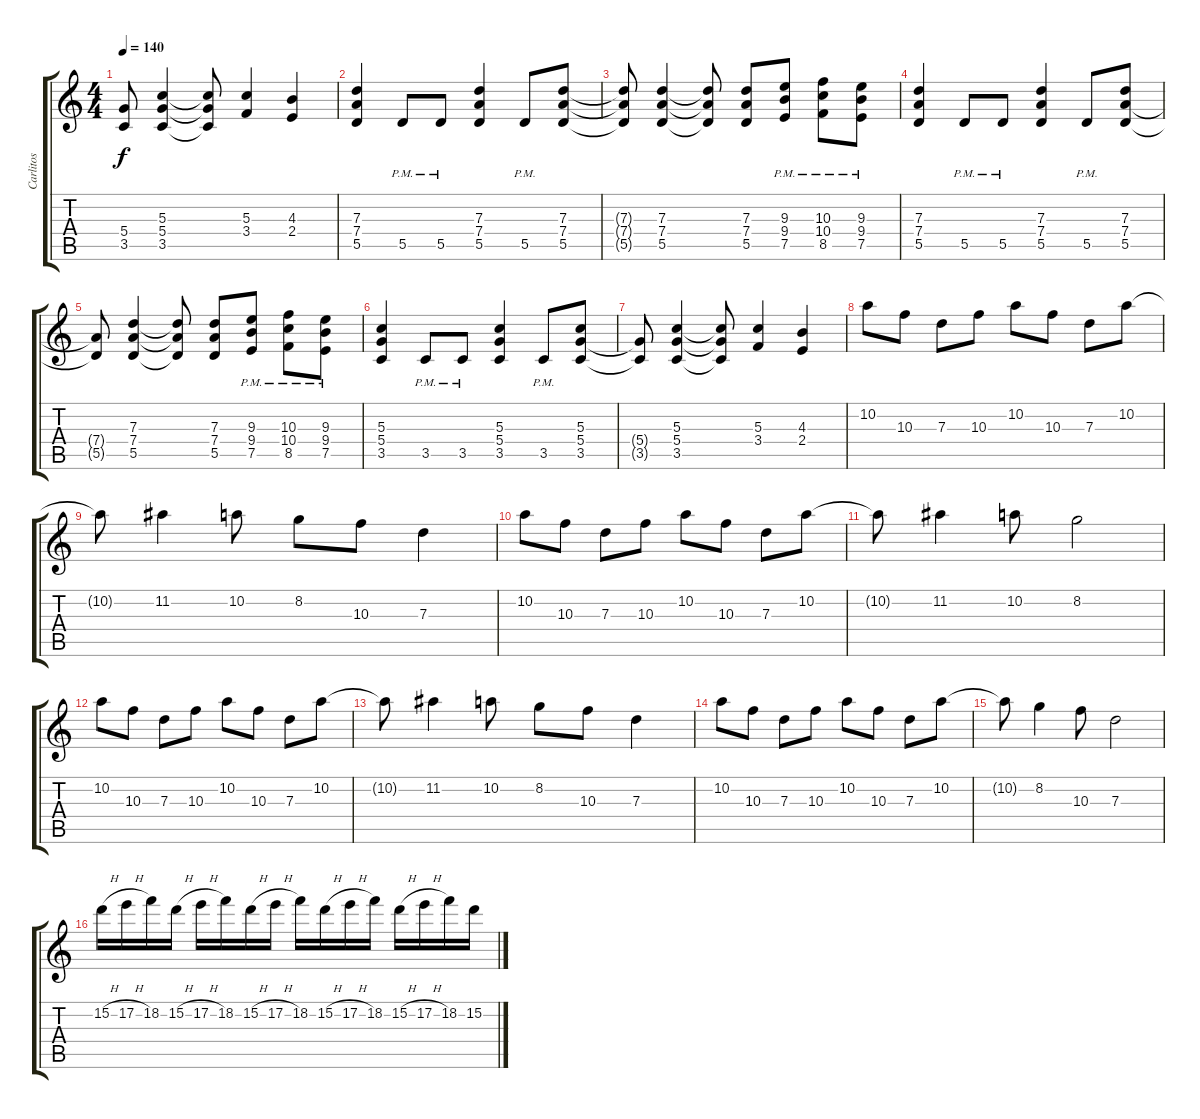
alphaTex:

\track ("Carlitos" "Carlitos") {instrument overdrivenguitar}
\staff {score tabs}
\tuning (E4 B3 G3 D3 A2 E2) {hide}
\ts (4 4)
\tempo 140
\clef g2
\ks c
(5.4{t} 3.5{t}).8{dy f} (5.3 5.4 3.5).4 (5.3{t} 5.4{t} 3.5{t}).8 (5.3 3.4).4 (4.3 2.4).4 |
(7.3 7.4 5.5).4 5.5{pm}.8 5.5{pm}.8 (7.3 7.4 5.5).4 5.5{pm}.8 (7.3 7.4 5.5).8 |
(7.3{t} 7.4{t} 5.5{t}).8 (7.3 7.4 5.5).4 (7.3{t} 7.4{t} 5.5{t}).8 (7.3 7.4 5.5).8 (9.3 9.4 7.5{pm}).8 (10.3 10.4 8.5{pm}).8 (9.3 9.4 7.5{pm}).8 |
(7.3 7.4 5.5).4 5.5{pm}.8 5.5{pm}.8 (7.3 7.4 5.5).4 5.5{pm}.8 (7.3 7.4 5.5).8 |
(7.4{t} 5.5{t}).8 (7.3 7.4 5.5).4 (7.3{t} 7.4{t} 5.5{t}).8 (7.3 7.4 5.5).8 (9.3 9.4 7.5{pm}).8 (10.3 10.4 8.5{pm}).8 (9.3 9.4 7.5{pm}).8 |
(5.3 5.4 3.5).4 3.5{pm}.8 3.5{pm}.8 (5.3 5.4 3.5).4 3.5{pm}.8 (5.3 5.4 3.5).8 |
(5.4{t} 3.5{t}).8 (5.3 5.4 3.5).4 (5.3{t} 5.4{t} 3.5{t}).8 (5.3 3.4).4 (4.3 2.4).4 |
10.2.8 10.3.8 7.3.8 10.3.8 10.2.8 10.3.8 7.3.8 10.2.8 |
10.2{t}.8 11.2.4 10.2.8 8.2.8 10.3.8 7.3.4 |
10.2.8 10.3.8 7.3.8 10.3.8 10.2.8 10.3.8 7.3.8 10.2.8 |
10.2{t}.8 11.2.4 10.2.8 8.2.2 |
10.2.8 10.3.8 7.3.8 10.3.8 10.2.8 10.3.8 7.3.8 10.2.8 |
10.2{t}.8 11.2.4 10.2.8 8.2.8 10.3.8 7.3.4 |
10.2.8 10.3.8 7.3.8 10.3.8 10.2.8 10.3.8 7.3.8 10.2.8 |
10.2{t}.8 8.2.4 10.3.8 7.3.2 |
15.2{h}.16{volume 8 balance 8} 17.2{h}.16 18.2.16 15.2{h}.16 17.2{h}.16 18.2.16 15.2{h}.16 17.2{h}.16 18.2.16 15.2{h}.16 17.2{h}.16 18.2.16 15.2{h}.16 17.2{h}.16 18.2.16 15.2{h}.16
